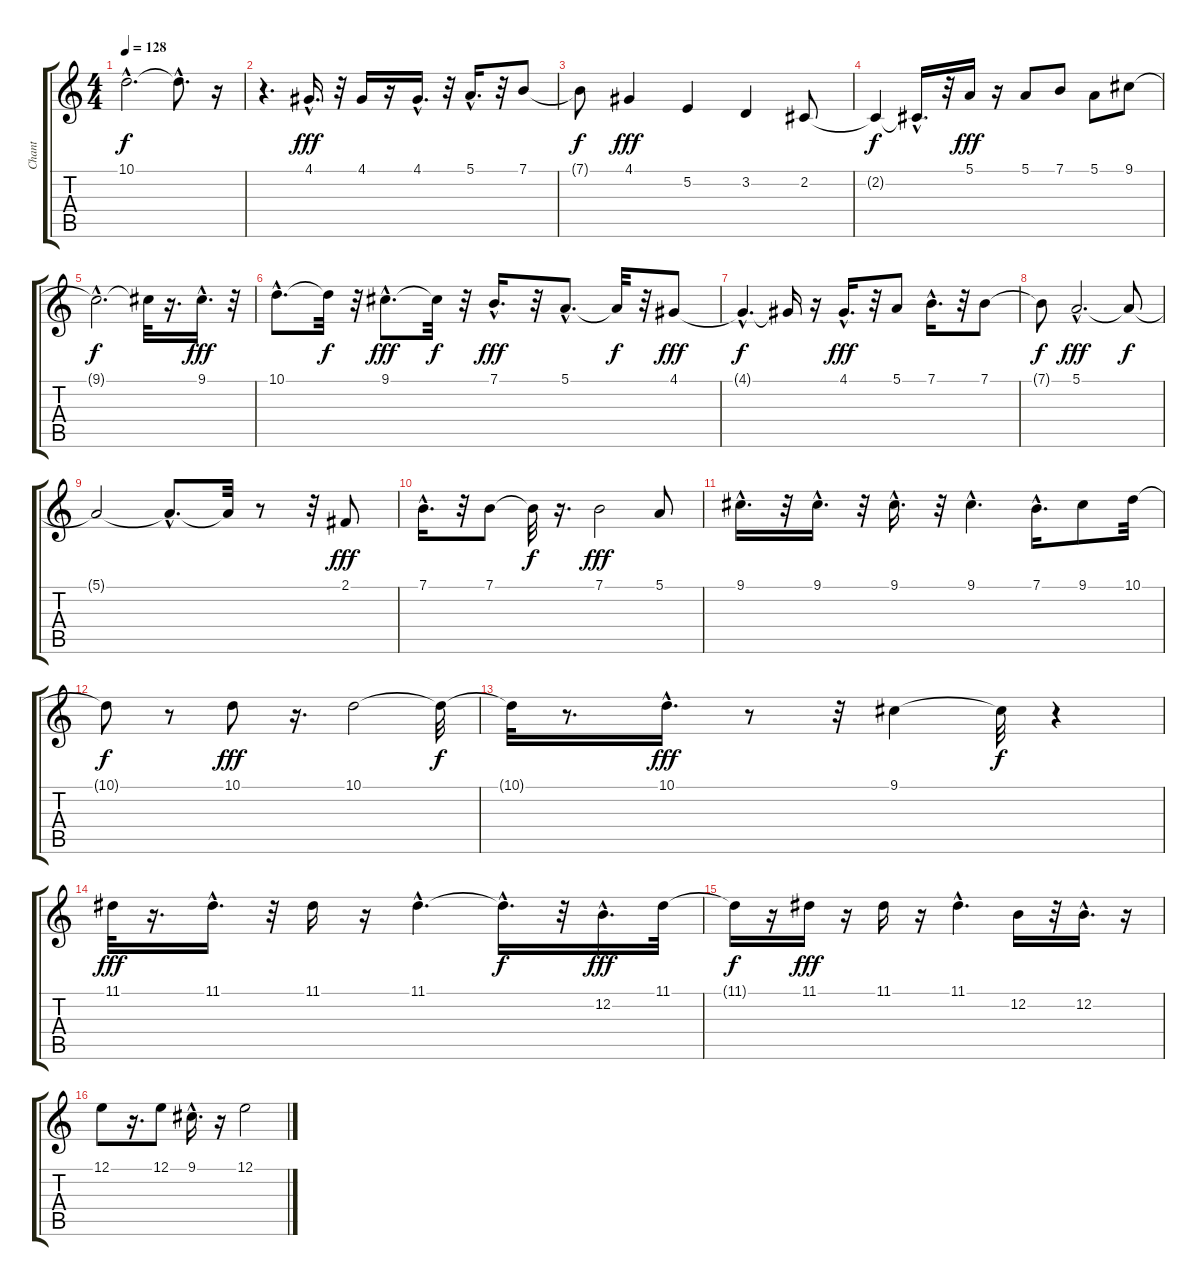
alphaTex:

\track ("Chant" "Chant") {instrument altosax}
\staff {score tabs}
\tuning (E4 B3 G3 D3 A2 E2) {hide}
\ts (4 4)
\tempo 128
\clef g2
\ks c
10.1{hac t}.2{d dy f} 10.1{hac t}.8{d} r.16 |
r.4{d} 4.1{hac}.16{d dy fff} r.32 4.1.16 r.16 4.1{hac}.16{d} r.32 5.1{hac}.16{d} r.32 7.1.8 |
7.1{t}.8{dy f} 4.1.4{dy fff} 5.2.4 3.2.4 2.2.8 |
2.2{t}.4{dy f} 2.2{hac t}.16{d} r.32 5.1.16{dy fff} r.16 5.1.8 7.1.8 5.1.8 9.1.8 |
9.1{hac t}.2{d dy f} 9.1{t}.32 r.16{d} 9.1{hac}.16{d dy fff} r.32 |
10.1{hac}.8{d} 10.1{t}.32{dy f} r.32 9.1{hac}.8{d dy fff} 9.1{t}.32{dy f} r.32 7.1{hac}.16{d dy fff} r.32 5.1{hac}.8{d} 5.1{t}.32{dy f} r.32 4.1.8{dy fff} |
4.1{hac t}.4{d dy f} 4.1{t}.16 r.16 4.1{hac}.16{d dy fff} r.32 5.1.8 7.1{hac}.16{d} r.32 7.1.8 |
7.1{t}.8{dy f} 5.1{hac}.2{d dy fff} 5.1{t}.8{dy f} |
5.1{t}.2 5.1{hac t}.8{d} 5.1{t}.32 r.8 r.32 2.1.8{dy fff} |
7.1{hac}.16{d} r.32 7.1.8 7.1{t}.32{dy f} r.16{d} 7.1.2{dy fff} 5.1.8 |
9.1{hac}.16{d} r.32 9.1{hac}.16{d} r.32 9.1{hac}.16{d} r.32 9.1{hac}.4{d} 7.1{hac}.16{d} 9.1.8 10.1.32 |
10.1{t}.8{dy f} r.8 10.1.8{dy fff} r.16{d} 10.1.2 10.1{t}.32{dy f} |
10.1{t}.32 r.8{d} 10.1{hac}.16{d dy fff} r.8 r.32 9.1.4 9.1{t}.32{dy f} r.4 |
11.1.32{dy fff} r.16{d} 11.1{hac}.16{d} r.32 11.1.16 r.16 11.1{hac}.4{d} 11.1{hac t}.16{d dy f} r.32 12.2{hac}.16{d dy fff} 11.1.32 |
11.1{t}.16{dy f} r.16 11.1.16{dy fff} r.16 11.1.16 r.16 11.1{hac}.4{d} 12.2.16 r.32 12.2{hac}.16{d} r.16 |
12.1.8 r.16{d} 12.1.8 9.1{hac}.16{d} r.16 12.1.2
